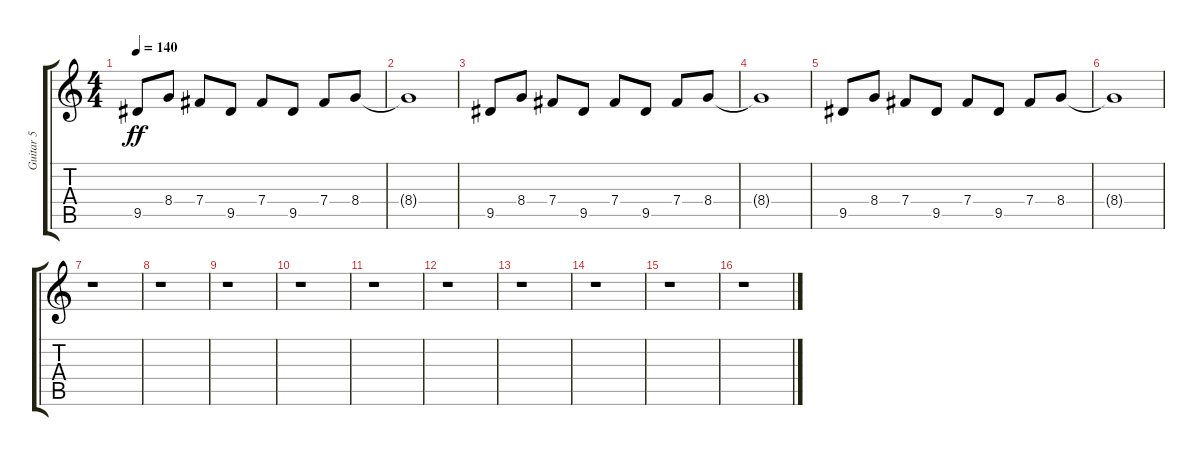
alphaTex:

\track ("Guitar 5" "Guitar 5") {instrument distortionguitar}
\staff {score tabs}
\tuning (Db4 Ab3 E3 B2 Gb2 Db2) {hide}
\ts (4 4)
\tempo 140
\clef g2
\ks c
9.5.8{dy ff} 8.4.8 7.4.8 9.5.8 7.4.8 9.5.8 7.4.8 8.4.8 |
8.4{t}.1 |
9.5.8 8.4.8 7.4.8 9.5.8 7.4.8 9.5.8 7.4.8 8.4.8 |
8.4{t}.1 |
9.5.8 8.4.8 7.4.8 9.5.8 7.4.8 9.5.8 7.4.8 8.4.8 |
8.4{t}.1 |
r.1 |
r.1 |
r.1 |
r.1 |
r.1 |
r.1 |
r.1 |
r.1 |
r.1 |
r.1
